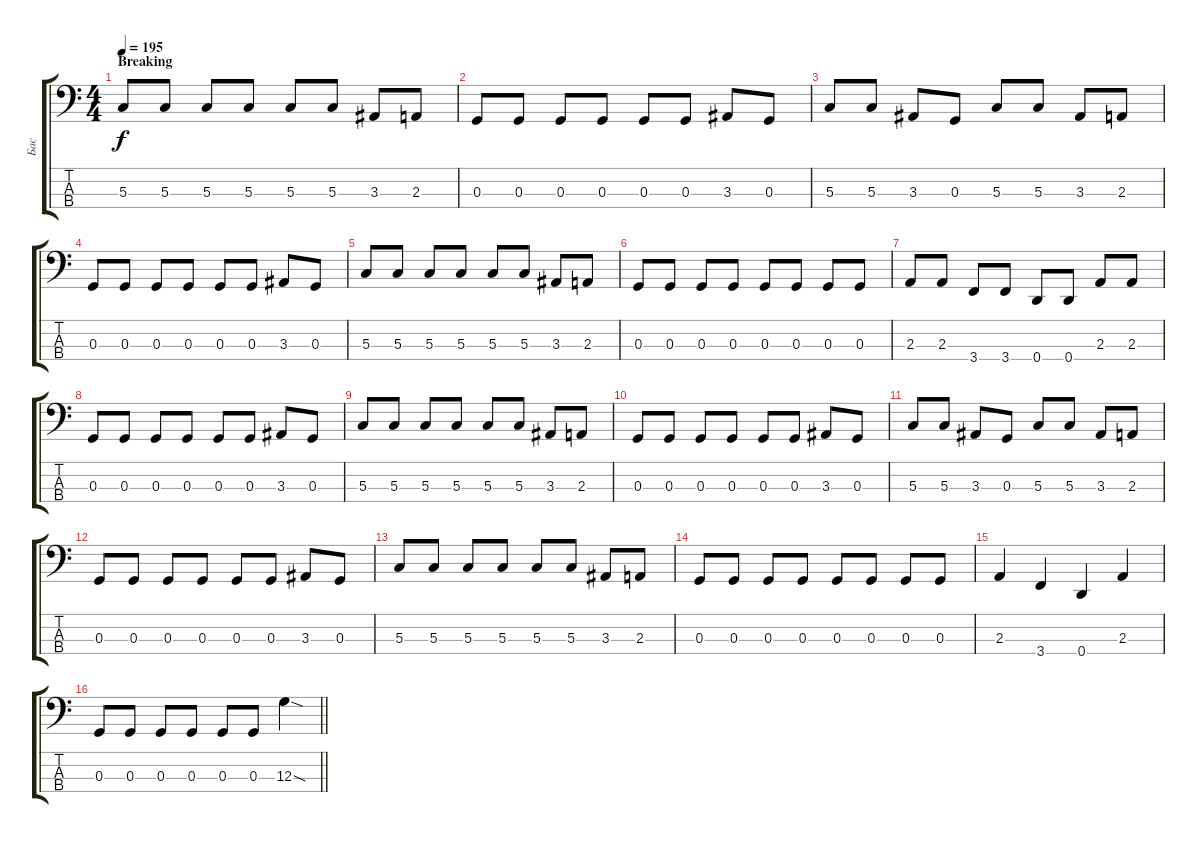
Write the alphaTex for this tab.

\track ("Бас" "Бас") {instrument electricbassfinger}
\staff {score tabs}
\tuning (F2 C2 G1 D1) {hide}
\ts (4 4)
\section ("" "Breaking")
\tempo 195
\clef f4
\ks c
5.3.8{dy f} 5.3.8 5.3.8 5.3.8 5.3.8 5.3.8 3.3.8 2.3.8 |
0.3.8 0.3.8 0.3.8 0.3.8 0.3.8 0.3.8 3.3.8 0.3.8 |
5.3.8 5.3.8 3.3.8 0.3.8 5.3.8 5.3.8 3.3.8 2.3.8 |
0.3.8 0.3.8 0.3.8 0.3.8 0.3.8 0.3.8 3.3.8 0.3.8 |
5.3.8 5.3.8 5.3.8 5.3.8 5.3.8 5.3.8 3.3.8 2.3.8 |
0.3.8 0.3.8 0.3.8 0.3.8 0.3.8 0.3.8 0.3.8 0.3.8 |
2.3.8 2.3.8 3.4.8 3.4.8 0.4.8 0.4.8 2.3.8 2.3.8 |
0.3.8 0.3.8 0.3.8 0.3.8 0.3.8 0.3.8 3.3.8 0.3.8 |
5.3.8 5.3.8 5.3.8 5.3.8 5.3.8 5.3.8 3.3.8 2.3.8 |
0.3.8 0.3.8 0.3.8 0.3.8 0.3.8 0.3.8 3.3.8 0.3.8 |
5.3.8 5.3.8 3.3.8 0.3.8 5.3.8 5.3.8 3.3.8 2.3.8 |
0.3.8 0.3.8 0.3.8 0.3.8 0.3.8 0.3.8 3.3.8 0.3.8 |
5.3.8 5.3.8 5.3.8 5.3.8 5.3.8 5.3.8 3.3.8 2.3.8 |
0.3.8 0.3.8 0.3.8 0.3.8 0.3.8 0.3.8 0.3.8 0.3.8 |
2.3.4 3.4.4 0.4.4 2.3.4 |
\barLineRight lightlight
0.3.8 0.3.8 0.3.8 0.3.8 0.3.8 0.3.8 12.3{sod}.4
